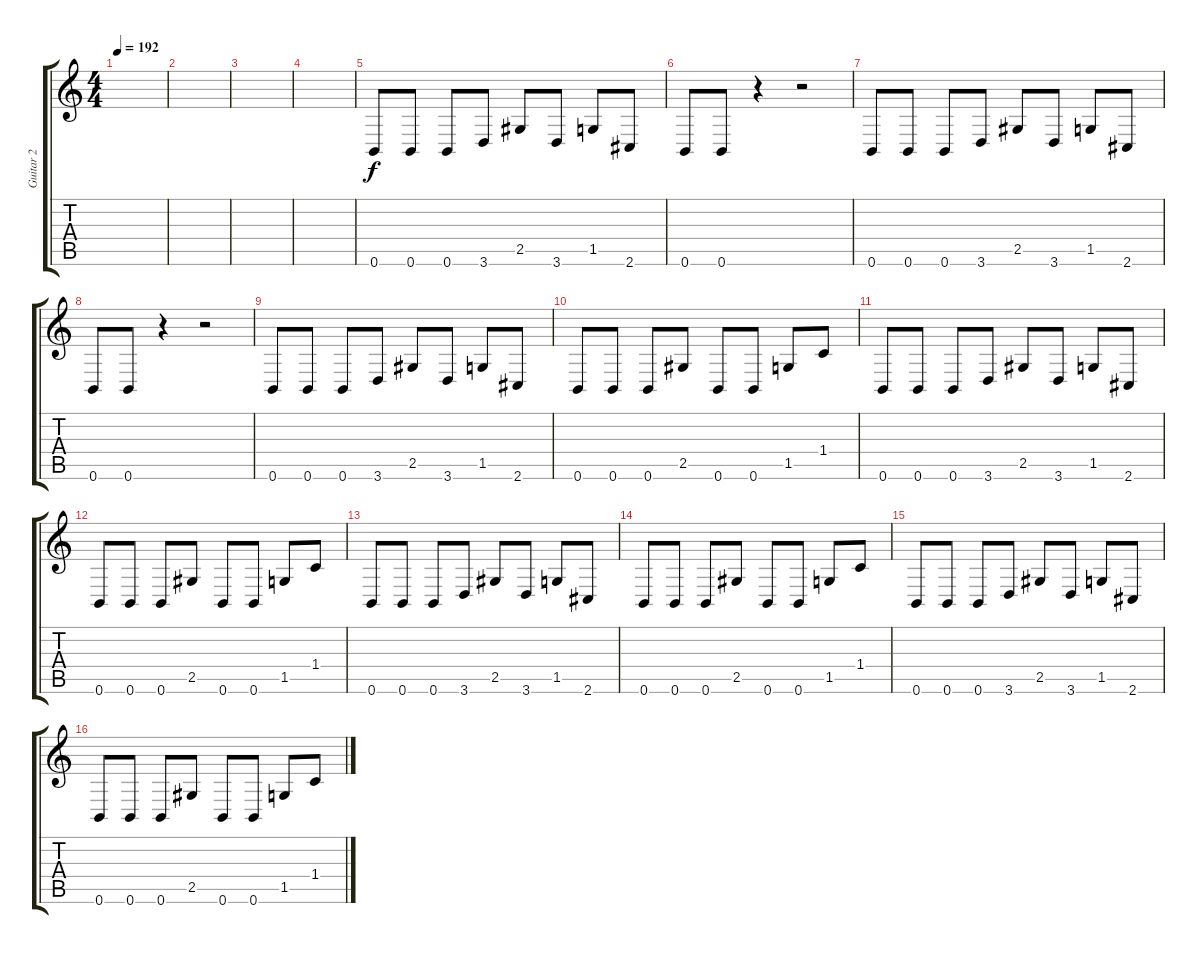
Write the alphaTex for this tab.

\track ("Guitar 2" "Guitar 2") {instrument overdrivenguitar}
\staff {score tabs}
\tuning (Db4 Ab3 E3 B2 Gb2 B1) {hide}
\ts (4 4)
\tempo 192
\clef g2
\ks c
|
|
|
|
0.6.8 0.6.8 0.6.8 3.6.8 2.5.8 3.6.8 1.5.8 2.6.8 |
0.6.8 0.6.8 r.4 r.2 |
0.6.8 0.6.8 0.6.8 3.6.8 2.5.8 3.6.8 1.5.8 2.6.8 |
0.6.8 0.6.8 r.4 r.2 |
0.6.8 0.6.8 0.6.8 3.6.8 2.5.8 3.6.8 1.5.8 2.6.8 |
0.6.8 0.6.8 0.6.8 2.5.8 0.6.8 0.6.8 1.5.8 1.4.8 |
0.6.8 0.6.8 0.6.8 3.6.8 2.5.8 3.6.8 1.5.8 2.6.8 |
0.6.8 0.6.8 0.6.8 2.5.8 0.6.8 0.6.8 1.5.8 1.4.8 |
0.6.8 0.6.8 0.6.8 3.6.8 2.5.8 3.6.8 1.5.8 2.6.8 |
0.6.8 0.6.8 0.6.8 2.5.8 0.6.8 0.6.8 1.5.8 1.4.8 |
0.6.8 0.6.8 0.6.8 3.6.8 2.5.8 3.6.8 1.5.8 2.6.8 |
0.6.8 0.6.8 0.6.8 2.5.8 0.6.8 0.6.8 1.5.8 1.4.8
